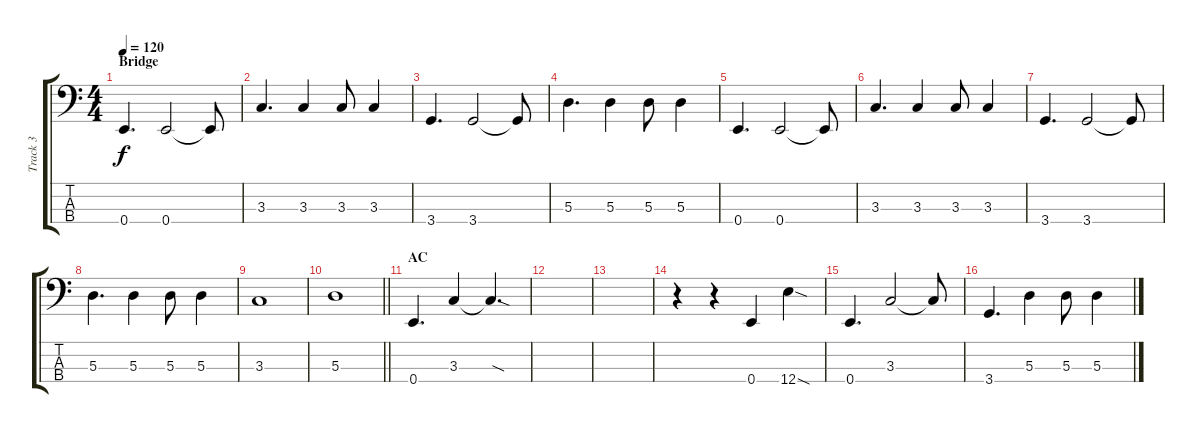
\track ("Track 3" "Track 3") {instrument electricbassfinger}
\staff {score tabs}
\tuning (G2 D2 A1 E1) {hide}
\ts (4 4)
\section ("" "Bridge")
\tempo 120
\clef f4
\ks c
0.4.4{d dy f} 0.4.2 0.4{t}.8 |
3.3.4{d} 3.3.4 3.3.8 3.3.4 |
3.4.4{d} 3.4.2 3.4{t}.8 |
5.3.4{d} 5.3.4 5.3.8 5.3.4 |
0.4.4{d} 0.4.2 0.4{t}.8 |
3.3.4{d} 3.3.4 3.3.8 3.3.4 |
3.4.4{d} 3.4.2 3.4{t}.8 |
5.3.4{d} 5.3.4 5.3.8 5.3.4 |
3.3.1 |
\barLineRight lightlight
5.3.1 |
\section ("" "AC")
0.4.4{d} 3.3.4 3.3{sod t}.4{d} |
|
|
r.4 r.4 0.4.4 12.4{sod}.4 |
0.4.4{d} 3.3.2 3.3{t}.8 |
3.4.4{d} 5.3.4 5.3.8 5.3.4
